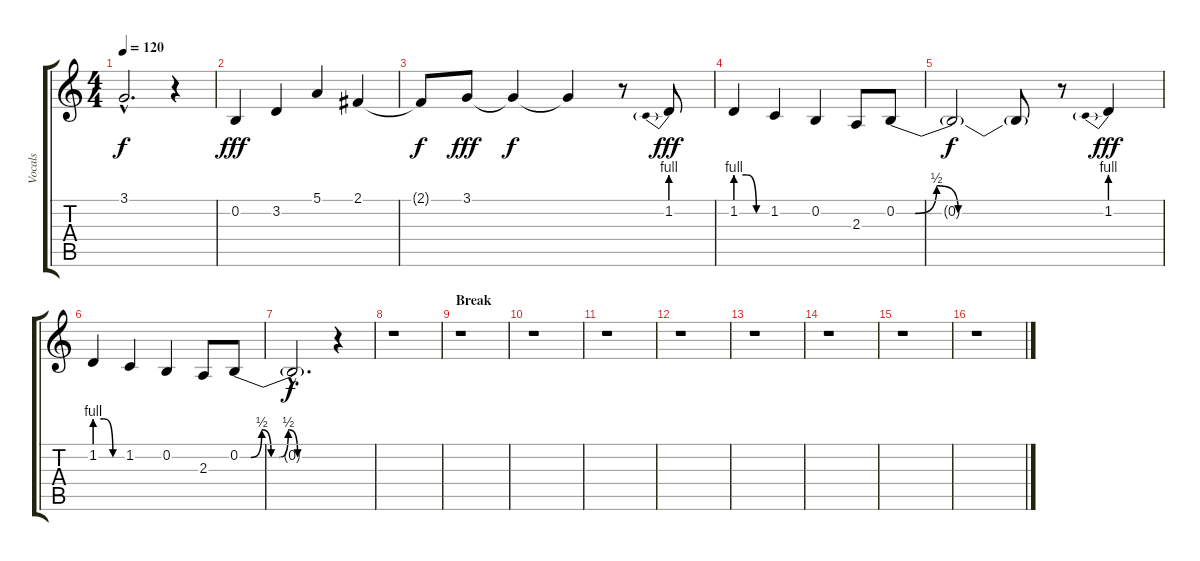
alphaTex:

\track ("Vocals" "Vocals") {instrument tenorsax}
\staff {score tabs}
\tuning (E4 B3 G3 D3 A2 E2) {hide}
\ts (4 4)
\tempo 120
\clef g2
\ks c
3.1{hac t}.2{d dy f} r.4 |
0.2.4{dy fff} 3.2.4 5.1.4 2.1.4 |
2.1{t}.8{dy f} 3.1.8{dy fff} 3.1{t}.4{dy f} 3.1{t}.4 r.8 1.2{be (prebend 0 4 60 4)}.8{dy fff} |
1.2{be (custom 0 4 20 4 40 0 60 0)}.4 1.2.4 0.2.4 2.3.8 0.2{be (custom 0 0 7 0 15 2 23 0 60 0)}.8 |
0.2{t}.2{dy f} 0.2{t}.8 r.8 1.2{be (prebend 0 4 60 4)}.4{dy fff} |
1.2{be (custom 0 4 20 4 40 0 60 0)}.4 1.2.4 0.2.4 2.3.8 0.2{be (custom 0 0 7 0 14 2 20 0 25 0 31 2 37 0 60 0)}.8 |
0.2{hac t}.2{d dy f} r.4 |
r.1 |
\section ("" "Break")
r.1 |
r.1 |
r.1 |
r.1 |
r.1 |
r.1 |
r.1 |
r.1
